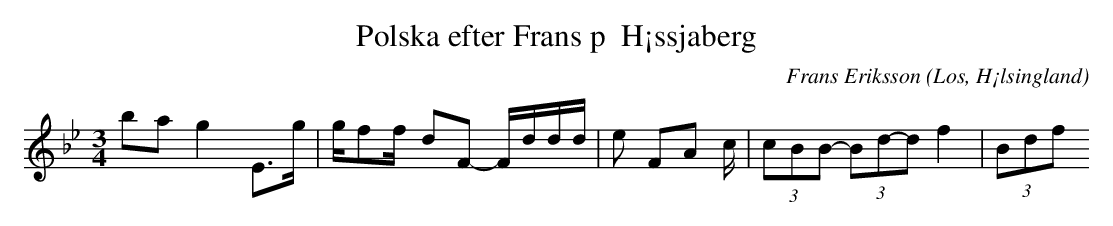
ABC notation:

X:1
T:Polska efter Frans p  H¡ssjaberg
O:Los, H¡lsingland
M:3/4
C:Frans Eriksson
K:Bb
ba g2 E>g |g/ff/- dF- F/d/d/d/|e4/3 F4/3A4/3 c/| (3cBB -(3Bd-d f2|-(3Bdf
